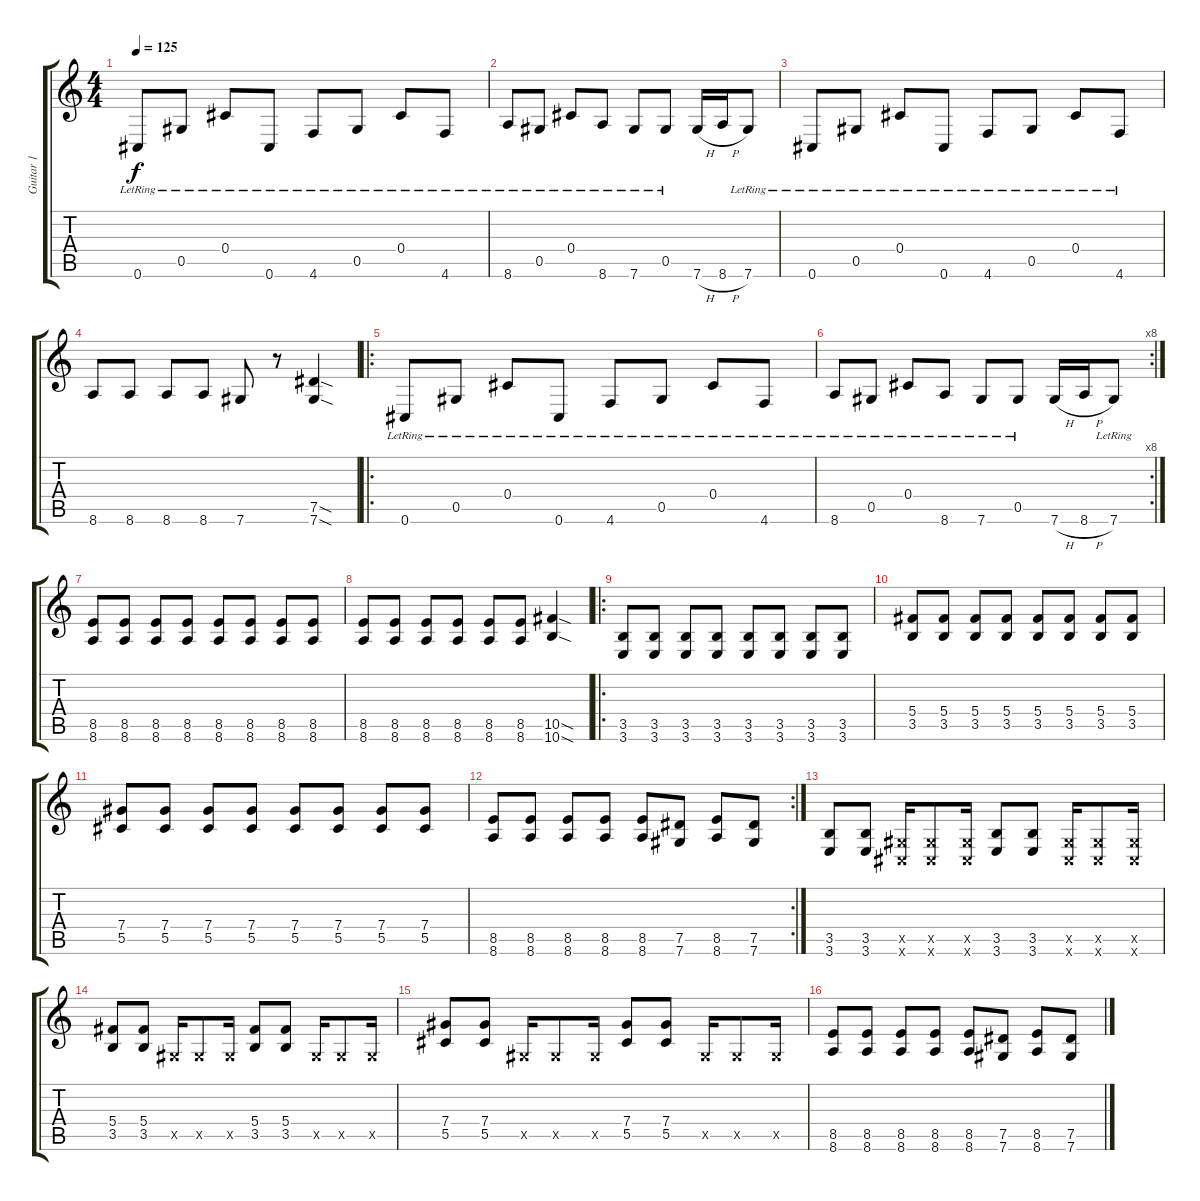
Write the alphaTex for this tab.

\track ("Guitar 1" "Guitar 1") {instrument distortionguitar}
\staff {score tabs}
\tuning (Eb4 Bb3 Gb3 Db3 Ab2 Db2) {hide}
\ts (4 4)
\tempo 125
\clef g2
\ks c
0.6{lr}.8{dy f instrument electricguitarjazz} 0.5{lr}.8 0.4{lr}.8 0.6{lr}.8 4.6{lr}.8 0.5{lr}.8 0.4{lr}.8 4.6{lr}.8 |
8.6{lr}.8 0.5{lr}.8 0.4{lr}.8 8.6{lr}.8 7.6{lr}.8 0.5{lr}.8 7.6{h}.16 8.6{h}.16 7.6{lr}.8 |
0.6{lr}.8{instrument electricguitarjazz} 0.5{lr}.8 0.4{lr}.8 0.6{lr}.8 4.6{lr}.8 0.5{lr}.8 0.4{lr}.8 4.6{lr}.8 |
8.6.8 8.6.8 8.6.8 8.6.8 7.6.8 r.8 (7.5{sod} 7.6{sod}).4 |
\ro
0.6{lr}.8{instrument electricguitarjazz} 0.5{lr}.8 0.4{lr}.8 0.6{lr}.8 4.6{lr}.8 0.5{lr}.8 0.4{lr}.8 4.6{lr}.8 |
\rc 8
8.6{lr}.8 0.5{lr}.8 0.4{lr}.8 8.6{lr}.8 7.6{lr}.8 0.5{lr}.8 7.6{h}.16 8.6{h}.16 7.6{lr}.8 |
(8.5 8.6).8{instrument distortionguitar} (8.5 8.6).8 (8.5 8.6).8 (8.5 8.6).8 (8.5 8.6).8 (8.5 8.6).8 (8.5 8.6).8 (8.5 8.6).8 |
(8.5 8.6).8 (8.5 8.6).8 (8.5 8.6).8 (8.5 8.6).8 (8.5 8.6).8 (8.5 8.6).8 (10.5{sod} 10.6{sod}).4 |
\ro
(3.5 3.6).8 (3.5 3.6).8 (3.5 3.6).8 (3.5 3.6).8 (3.5 3.6).8 (3.5 3.6).8 (3.5 3.6).8 (3.5 3.6).8 |
(5.4 3.5).8 (5.4 3.5).8 (5.4 3.5).8 (5.4 3.5).8 (5.4 3.5).8 (5.4 3.5).8 (5.4 3.5).8 (5.4 3.5).8 |
(7.4 5.5).8 (7.4 5.5).8 (7.4 5.5).8 (7.4 5.5).8 (7.4 5.5).8 (7.4 5.5).8 (7.4 5.5).8 (7.4 5.5).8 |
\rc 2
(8.5 8.6).8 (8.5 8.6).8 (8.5 8.6).8 (8.5 8.6).8 (8.5 8.6).8 (7.5 7.6).8 (8.5 8.6).8 (7.5 7.6).8 |
(3.5 3.6).8 (3.5 3.6).8 (0.5{x} 0.6{x}).16 (0.5{x} 0.6{x}).8 (0.5{x} 0.6{x}).16 (3.5 3.6).8 (3.5 3.6).8 (0.5{x} 0.6{x}).16 (0.5{x} 0.6{x}).8 (0.5{x} 0.6{x}).16 |
(5.4 3.5).8 (5.4 3.5).8 0.5{x}.16 0.5{x}.8 0.5{x}.16 (5.4 3.5).8 (5.4 3.5).8 0.5{x}.16 0.5{x}.8 0.5{x}.16 |
(7.4 5.5).8 (7.4 5.5).8 0.5{x}.16 0.5{x}.8 0.5{x}.16 (7.4 5.5).8 (7.4 5.5).8 0.5{x}.16 0.5{x}.8 0.5{x}.16 |
(8.5 8.6).8 (8.5 8.6).8 (8.5 8.6).8 (8.5 8.6).8 (8.5 8.6).8 (7.5 7.6).8 (8.5 8.6).8 (7.5 7.6).8
